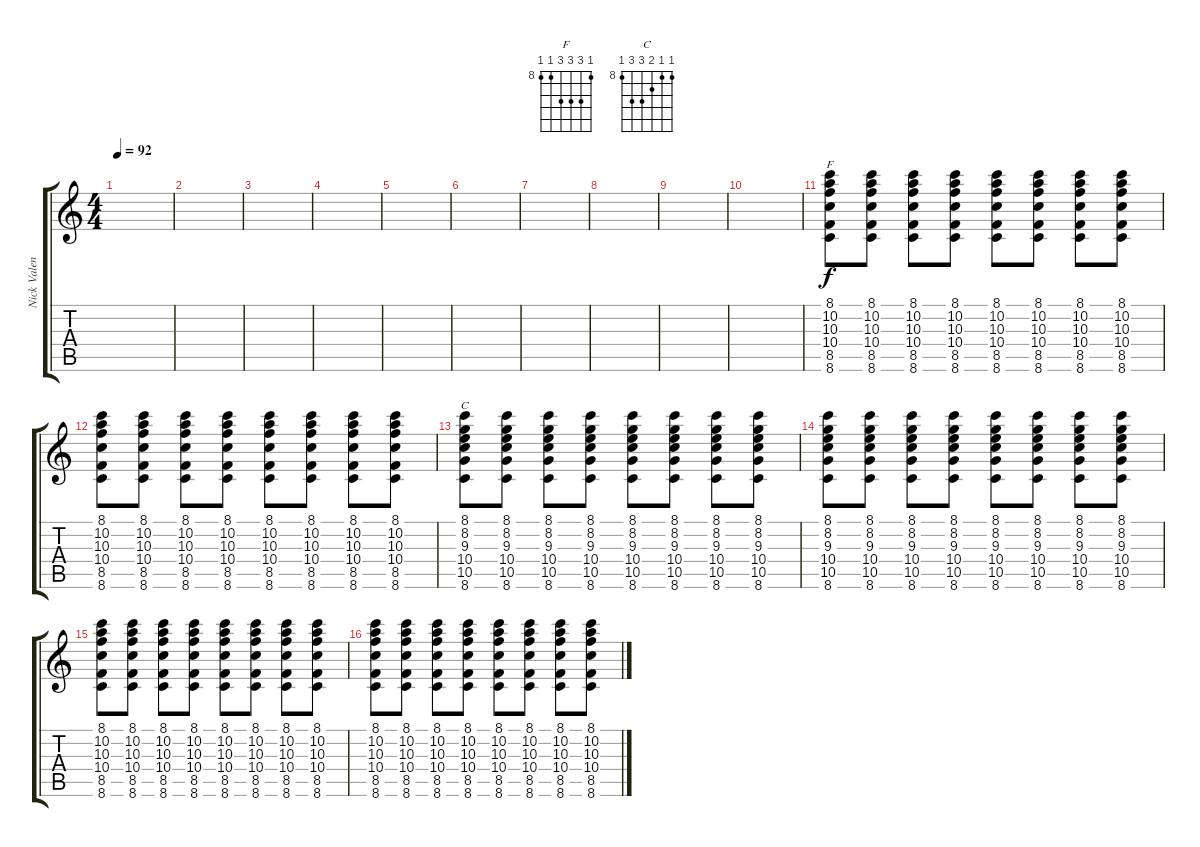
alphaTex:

\track ("Nick Valensi" "Nick Valen") {instrument acousticguitarsteel}
\staff {score tabs}
\tuning (E4 B3 G3 D3 A2 E2) {hide}
\chord ("F" 8 10 10 10 8 8) {firstfret 8}
\chord ("C" 8 8 9 10 10 8) {firstfret 8}
\ts (4 4)
\tempo 92
\clef g2
\ks c
|
|
|
|
|
|
|
|
|
|
(8.1 10.2 10.3 10.4 8.5 8.6).8{ch "F"} (8.1 10.2 10.3 10.4 8.5 8.6).8 (8.1 10.2 10.3 10.4 8.5 8.6).8 (8.1 10.2 10.3 10.4 8.5 8.6).8 (8.1 10.2 10.3 10.4 8.5 8.6).8 (8.1 10.2 10.3 10.4 8.5 8.6).8 (8.1 10.2 10.3 10.4 8.5 8.6).8 (8.1 10.2 10.3 10.4 8.5 8.6).8 |
(8.1 10.2 10.3 10.4 8.5 8.6).8 (8.1 10.2 10.3 10.4 8.5 8.6).8 (8.1 10.2 10.3 10.4 8.5 8.6).8 (8.1 10.2 10.3 10.4 8.5 8.6).8 (8.1 10.2 10.3 10.4 8.5 8.6).8 (8.1 10.2 10.3 10.4 8.5 8.6).8 (8.1 10.2 10.3 10.4 8.5 8.6).8 (8.1 10.2 10.3 10.4 8.5 8.6).8 |
(8.1 8.2 9.3 10.4 10.5 8.6).8{ch "C"} (8.1 8.2 9.3 10.4 10.5 8.6).8 (8.1 8.2 9.3 10.4 10.5 8.6).8 (8.1 8.2 9.3 10.4 10.5 8.6).8 (8.1 8.2 9.3 10.4 10.5 8.6).8 (8.1 8.2 9.3 10.4 10.5 8.6).8 (8.1 8.2 9.3 10.4 10.5 8.6).8 (8.1 8.2 9.3 10.4 10.5 8.6).8 |
(8.1 8.2 9.3 10.4 10.5 8.6).8 (8.1 8.2 9.3 10.4 10.5 8.6).8 (8.1 8.2 9.3 10.4 10.5 8.6).8 (8.1 8.2 9.3 10.4 10.5 8.6).8 (8.1 8.2 9.3 10.4 10.5 8.6).8 (8.1 8.2 9.3 10.4 10.5 8.6).8 (8.1 8.2 9.3 10.4 10.5 8.6).8 (8.1 8.2 9.3 10.4 10.5 8.6).8 |
(8.1 10.2 10.3 10.4 8.5 8.6).8 (8.1 10.2 10.3 10.4 8.5 8.6).8 (8.1 10.2 10.3 10.4 8.5 8.6).8 (8.1 10.2 10.3 10.4 8.5 8.6).8 (8.1 10.2 10.3 10.4 8.5 8.6).8 (8.1 10.2 10.3 10.4 8.5 8.6).8 (8.1 10.2 10.3 10.4 8.5 8.6).8 (8.1 10.2 10.3 10.4 8.5 8.6).8 |
(8.1 10.2 10.3 10.4 8.5 8.6).8 (8.1 10.2 10.3 10.4 8.5 8.6).8 (8.1 10.2 10.3 10.4 8.5 8.6).8 (8.1 10.2 10.3 10.4 8.5 8.6).8 (8.1 10.2 10.3 10.4 8.5 8.6).8 (8.1 10.2 10.3 10.4 8.5 8.6).8 (8.1 10.2 10.3 10.4 8.5 8.6).8 (8.1 10.2 10.3 10.4 8.5 8.6).8
